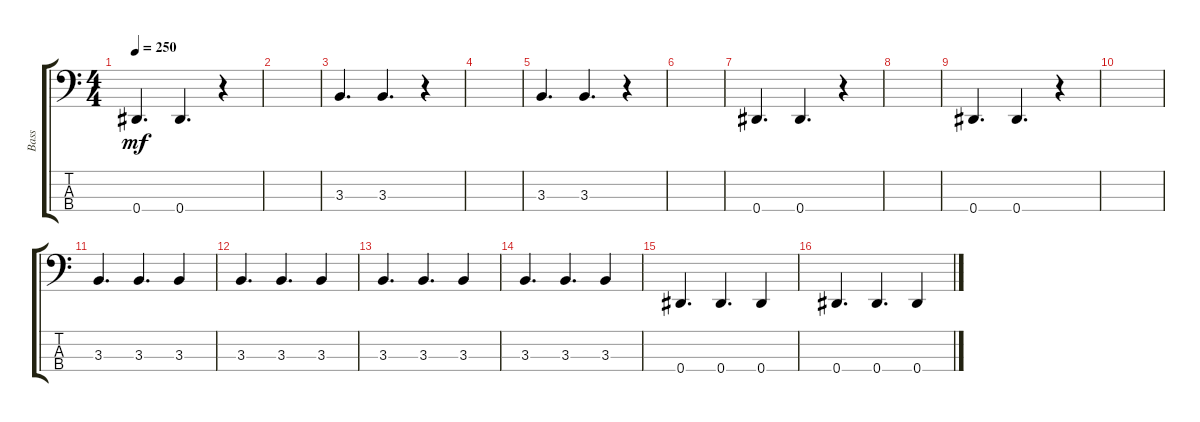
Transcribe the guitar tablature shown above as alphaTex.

\track ("Bass" "Bass") {instrument electricbassfinger}
\staff {score tabs}
\tuning (Gb2 Db2 Ab1 Eb1) {hide}
\ts (4 4)
\tempo 250
\clef f4
\ks c
0.4.4{d dy mf} 0.4.4{d} r.4 |
|
3.3.4{d} 3.3.4{d} r.4 |
|
3.3.4{d} 3.3.4{d} r.4 |
|
0.4.4{d} 0.4.4{d} r.4 |
|
0.4.4{d} 0.4.4{d} r.4 |
|
3.3.4{d} 3.3.4{d} 3.3.4 |
3.3.4{d} 3.3.4{d} 3.3.4 |
3.3.4{d} 3.3.4{d} 3.3.4 |
3.3.4{d} 3.3.4{d} 3.3.4 |
0.4.4{d} 0.4.4{d} 0.4.4 |
0.4.4{d} 0.4.4{d} 0.4.4
